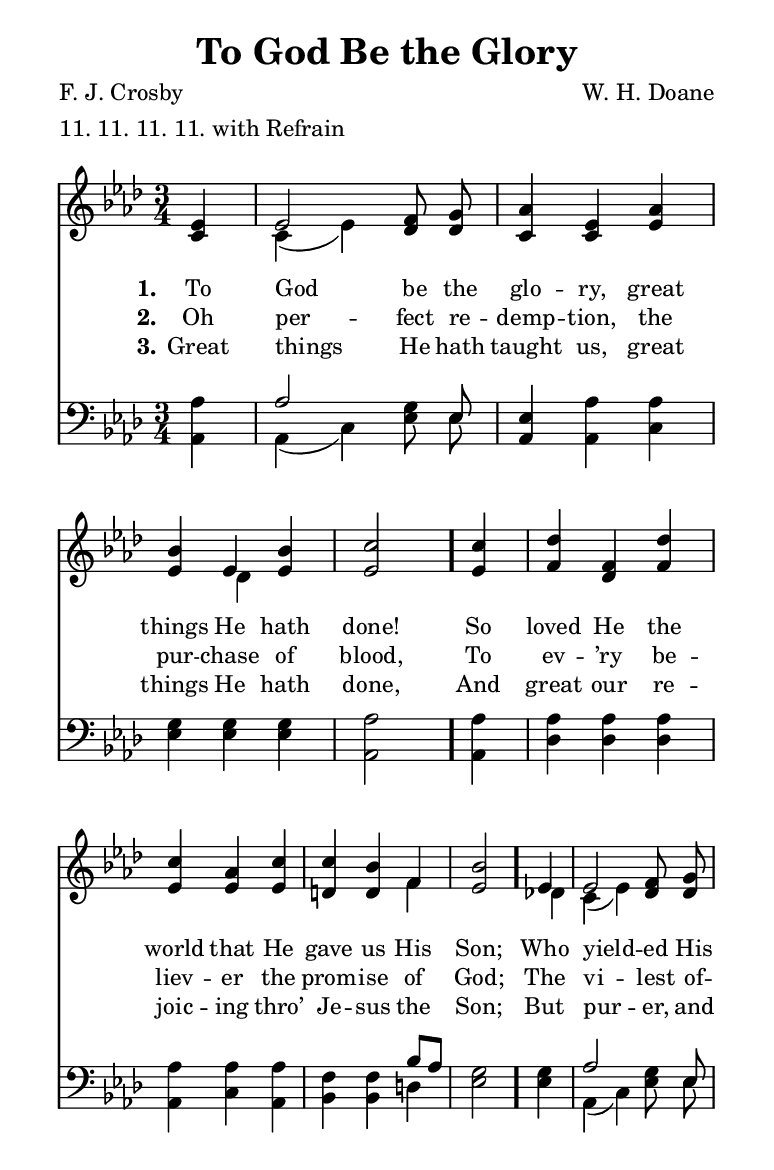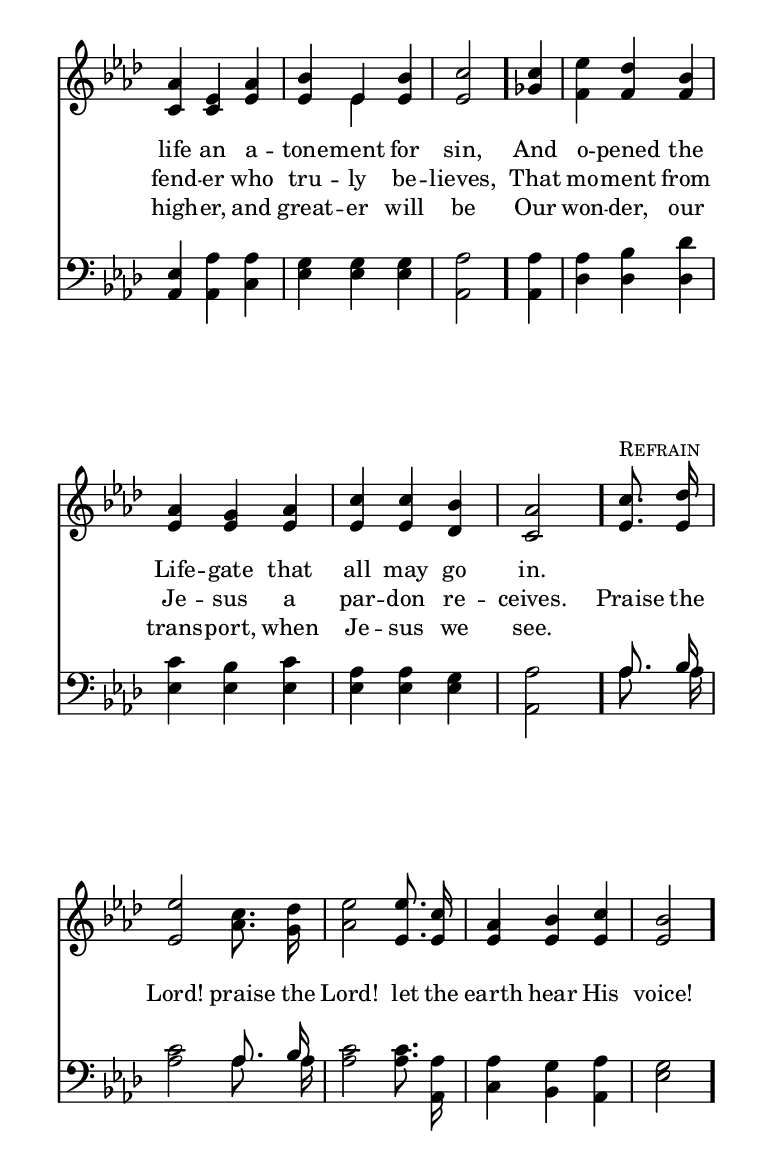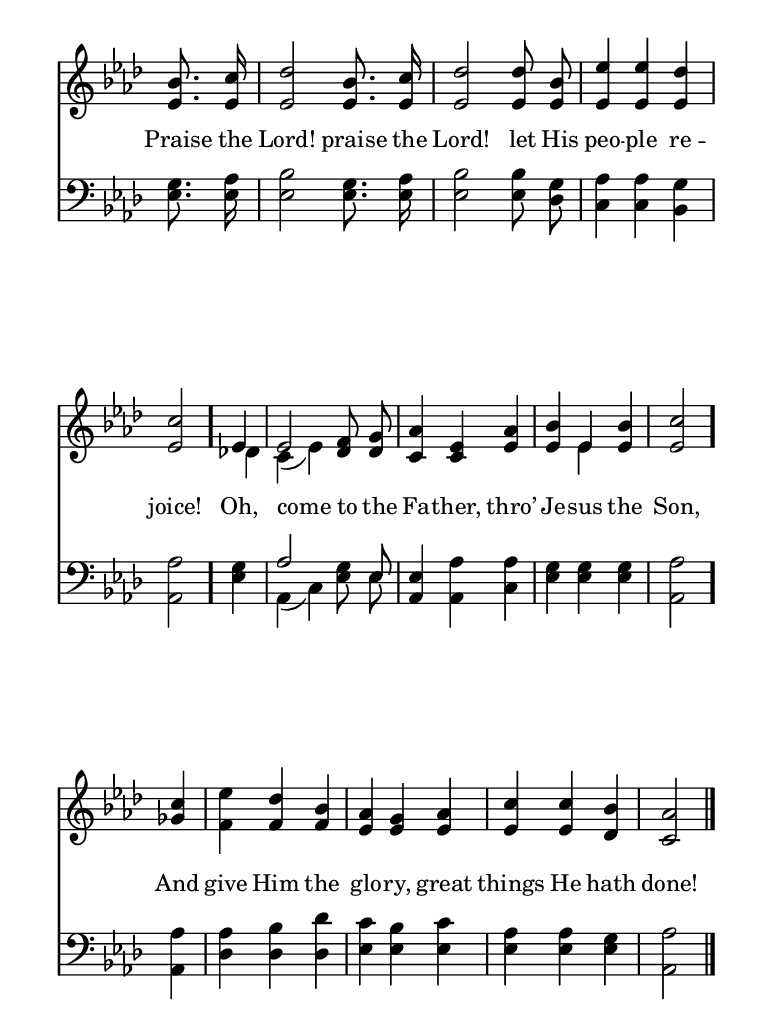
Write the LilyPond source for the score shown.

\include "common/global.ily"
\paper {
  \include "common/paper.ily"
  ragged-last-bottom = ##t
  system-count = #(cond (is-eogsized 6) (#t #f))
  systems-per-page = #(cond (is-eogsized 5) (#t #f))
}

\header{
  %gospel
  hymnnumber = "130"
  title = "To God Be the Glory"
  tunename = ""
  meter = "11. 11. 11. 11. with Refrain"
  poet = "F. J. Crosby"
  composer = "W. H. Doane"
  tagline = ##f
}

% for fermata in MIDI
ta = { \tempo 4=100 }
tb = { \tempo 4=50 }

patternAA = { c4 | c2      c8 c8 | c4 c4 c4 | c4 c4 c4 | c2 }
patternAB = { c4 | c4( c4) c8 c8 | c4 c4 c4 | c4 c4 c4 | c2 }

patternBA = { c4 | c4 c4 c4 | c4 c4 c4 | c4 c4 c4      | c2 }
patternBB = { c4 | c4 c4 c4 | c4 c4 c4 | c4 c4 c8[ c8] | c2 }

patternCA = { c8. c16 | c2 c8. c16 | c2 }
patternCB = { c8. c16 | c4 c4 c4 | c2 }
patternCC = { c8  c8  | c4 c4 c4 | c2 }

global = {
  \include "common/overrides.ily"
  \override Staff.TimeSignature.style = #'numbered
  \time 3/4
  \override Score.MetronomeMark.transparent = ##t % hide all fermata changes too
  \ta
  \key aes \major
  \partial 4
  \autoBeamOff
}

notesSoprano = {
\global
\relative c' {

  \changePitch \patternAA { ees | ees f g | aes ees aes | bes ees, bes' | c }
  \changePitch \patternBA { c des f, des' | c aes c | c bes f | bes }
  \changePitch \patternAA { ees, | ees f g | aes ees aes | bes ees, bes' | c }
  \changePitch \patternBA { c | ees des bes | aes g aes | c c bes | aes }

  << s^\markup { \small \caps "Refrain" }
  \changePitch \patternCA { c des | ees c des | ees } >>
  \changePitch \patternCB { ees c | aes bes c | bes }
  \changePitch \patternCA { bes c | des bes c | des }
  \changePitch \patternCC { des bes | ees ees des | c }
  \changePitch \patternAA { ees, | ees f g | aes ees aes | bes ees, bes' | c }
  \changePitch \patternBA { c | ees des bes | aes g aes | c c bes | aes }

  \bar "|."

}
}

notesAlto = {
\global
\relative e' {

  \changePitch \patternAB { c | c ees des des | c c ees | ees des ees | ees }
  \changePitch \patternBA { ees | f des f | ees ees ees | d d f | ees }
  \changePitch \patternAB { des! | c ees des des | c c ees | ees ees ees | ees }
  \changePitch \patternBA { ges | f f f | ees ees ees | ees ees des | c }

  \changePitch \patternCA { ees ees | ees aes g | aes }
  \changePitch \patternCB { ees ees | ees ees ees | ees }
  \changePitch \patternCA { ees ees | ees ees ees | ees }
  \changePitch \patternCC { ees ees | ees ees ees | ees }
  \changePitch \patternAB { des! | c ees des des | c c ees | ees ees ees | ees }
  \changePitch \patternBA { ges | f f f | ees ees ees | ees ees des | c }

}
}

notesTenor = {
\global
\relative a {

  \changePitch \patternAA { aes | aes g ees | ees aes aes | g g g | aes }
  \changePitch \patternBB { aes | aes aes aes | aes aes aes | f f bes aes | g }
  \changePitch \patternAA { g | aes g ees | ees aes aes | g g g | aes }
  \changePitch \patternBA { aes | aes bes des | c bes c | aes aes g | aes }

  \changePitch \patternCA { aes bes | c aes bes | c }
  \changePitch \patternCB { c aes | aes g aes | g }
  \changePitch \patternCA { g aes | bes g aes | bes }
  \changePitch \patternCC { bes g | aes aes g | aes }
  \changePitch \patternAA { g | aes g ees | ees aes aes | g g g | aes }
  \changePitch \patternBA { aes | aes bes des | c bes c | aes aes g | aes }

}
}

notesBass = {
\global
\relative f, {

  \changePitch \patternAB { aes | aes c | ees ees | aes, aes c | ees ees ees | aes, }
  \changePitch \patternBA { aes | des des des | aes c aes | bes bes d | ees }
  \changePitch \patternAB { ees | aes, c ees ees | aes, aes c | ees ees ees | aes, }
  \changePitch \patternBA { aes | des des des | ees ees ees | ees ees ees | aes, }

  \changePitch \patternCA { aes' aes | aes aes aes | aes }
  \changePitch \patternCB { aes aes, | c bes aes | ees' }
  \changePitch \patternCA { ees ees | ees ees ees | ees }
  \changePitch \patternCC { ees des | c c bes | aes }
  \changePitch \patternAB { ees' | aes, c ees ees | aes, aes c | ees ees ees | aes, }
  \changePitch \patternBA { aes | des des des | ees ees ees | ees ees ees | aes, }

}
}

Refrain = \lyricmode {

Praise the Lord! praise the Lord! let the earth hear His voice! \bar "."
Praise the Lord! praise the Lord! let His peo -- ple re -- joice! \bar "."
Oh, come to the Fa -- ther, thro’ Je -- sus the Son, \bar "."
And give Him the glo -- ry, great things He hath done! \bar "."

}

wordsA = \lyricmode {
\set stanza = "1."

To God be the glo -- ry, great things He hath done! \bar "."
So loved He the world that He gave us His Son; \bar "."
Who yield -- ed His life an a -- tone -- ment for sin, \bar "."
And o -- pened the Life -- gate that all may go in. \bar "."

}

wordsB = \lyricmode {
\set stanza = "2."

Oh per -- fect re -- demp -- tion, the pur -- chase of blood,
To ev -- ’ry be -- liev -- er the prom -- ise of God;
The vi -- lest of -- fend -- er who tru -- ly be -- lieves,
That mo -- ment from Je -- sus a par -- don re -- ceives.

{ \eogbreak }
\Refrain

}

wordsC = \lyricmode {
\set stanza = "3."

Great things He hath taught us, great things He hath done,
And great our re -- joic -- ing thro’ Je -- sus the Son;
But pur -- er, and high -- er, and great -- er will be
Our won -- der, our trans -- port, when Je -- sus we see.

}

\score {
  \context ChoirStaff <<
    \context Staff = upper <<
      \set Staff.autoBeaming = ##f
      \set ChoirStaff.systemStartDelimiter = #'SystemStartBar
      \set ChoirStaff.printPartCombineTexts = ##f
      \partcombine #'(2 . 9) \notesSoprano \notesAlto
      \context NullVoice = sopranos { \voiceOne << \notesSoprano >> }
      \context NullVoice = altos { \voiceTwo << \notesAlto >> }
      \context Lyrics = one   \lyricsto altos \wordsA
      \context Lyrics = two   \lyricsto altos \wordsB
      \context Lyrics = three \lyricsto altos \wordsC
    >>
    \context Staff = men <<
      \set Staff.autoBeaming = ##f
      \clef bass
      \set ChoirStaff.printPartCombineTexts = ##f
      \partcombine #'(2 . 9) \notesTenor \notesBass
      \context NullVoice = tenors { \voiceOne << \notesTenor >> }
      \context NullVoice = basses { \voiceTwo << \notesBass >> }
    >>
  >>
  \layout {
    \include "common/layout.ily"
  }
  \midi{
    \include "common/midi.ily"
  }
}

\version "2.19.49"  % necessary for upgrading to future LilyPond versions.

% vi:set et ts=2 sw=2 ai nocindent syntax=lilypond:
